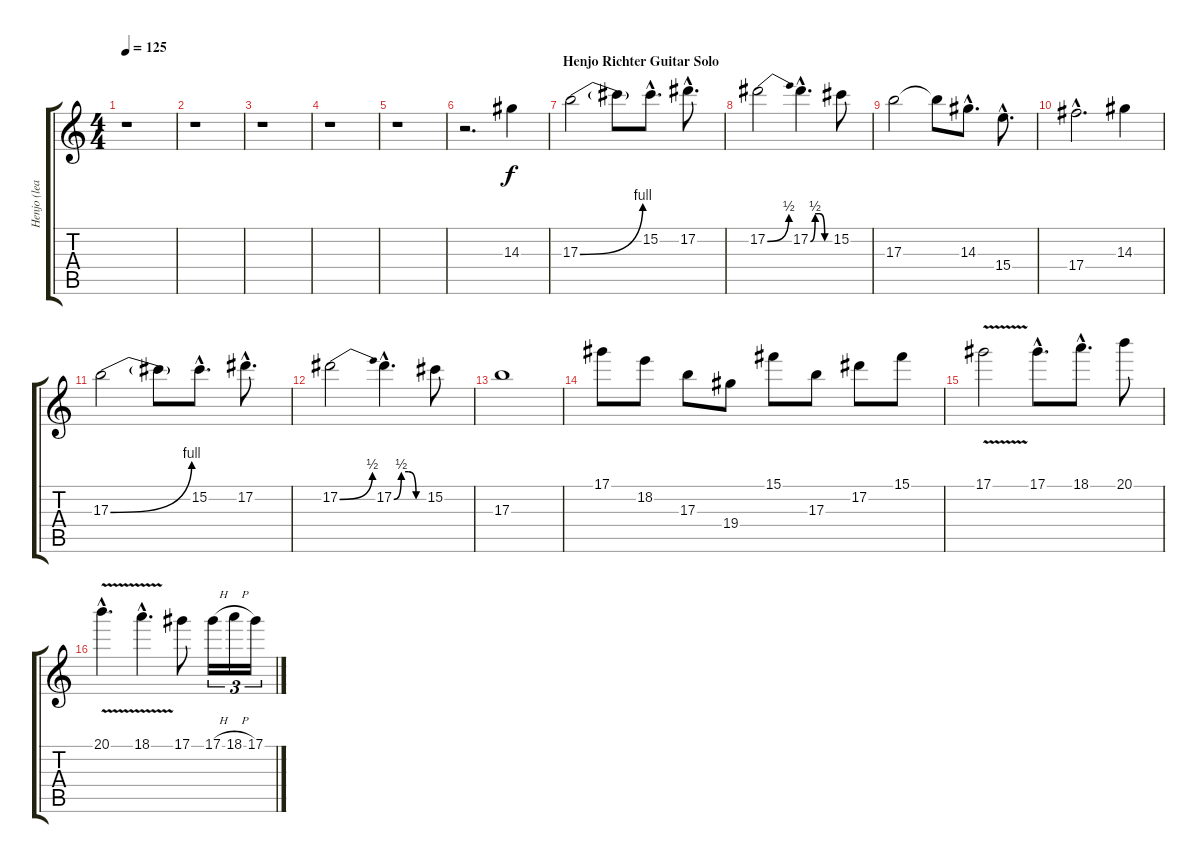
\track ("Henjo (lead)" "Henjo (lea") {instrument overdrivenguitar}
\staff {score tabs}
\tuning (Eb4 Bb3 Gb3 Db3 Ab2 Eb2) {hide}
\ts (4 4)
\tempo 125
\clef g2
\ks c
r.1{dy f} |
r.1 |
r.1 |
r.1 |
r.1 |
r.2{d} 14.3.4 |
\section ("" "Henjo Richter Guitar Solo")
17.3{be (bend 0 0 60 4)}.2 17.3{t}.8 15.2{hac}.8{d} 17.2{hac}.8{d} |
17.2{be (bend 0 0 60 2)}.2 17.2{be (custom 0 0 15 2 30 2 45 0 60 0) hac}.4{d} 15.2.8 |
17.3.2 17.3{t}.8 14.3{hac}.8{d} 15.4{hac}.8{d} |
17.4{hac}.2{d} 14.3.4 |
17.3{be (bend 0 0 60 4)}.2 17.3{t}.8 15.2{hac}.8{d} 17.2{hac}.8{d} |
17.2{be (bend 0 0 60 2)}.2 17.2{be (custom 0 0 15 2 30 2 45 0 60 0) hac}.4{d} 15.2.8 |
17.3.1 |
17.1.8 18.2.8 17.3.8 19.4.8 15.1.8 17.3.8 17.2.8 15.1.8 |
17.1{v}.2 17.1{hac}.8{d} 18.1{hac}.8{d} 20.1.8 |
20.1{v hac}.4{d} 18.1{v hac}.4{d} 17.1.8 17.1{h}.16{tu (3 2)} 18.1{h}.16{tu (3 2)} 17.1.16{tu (3 2)}
